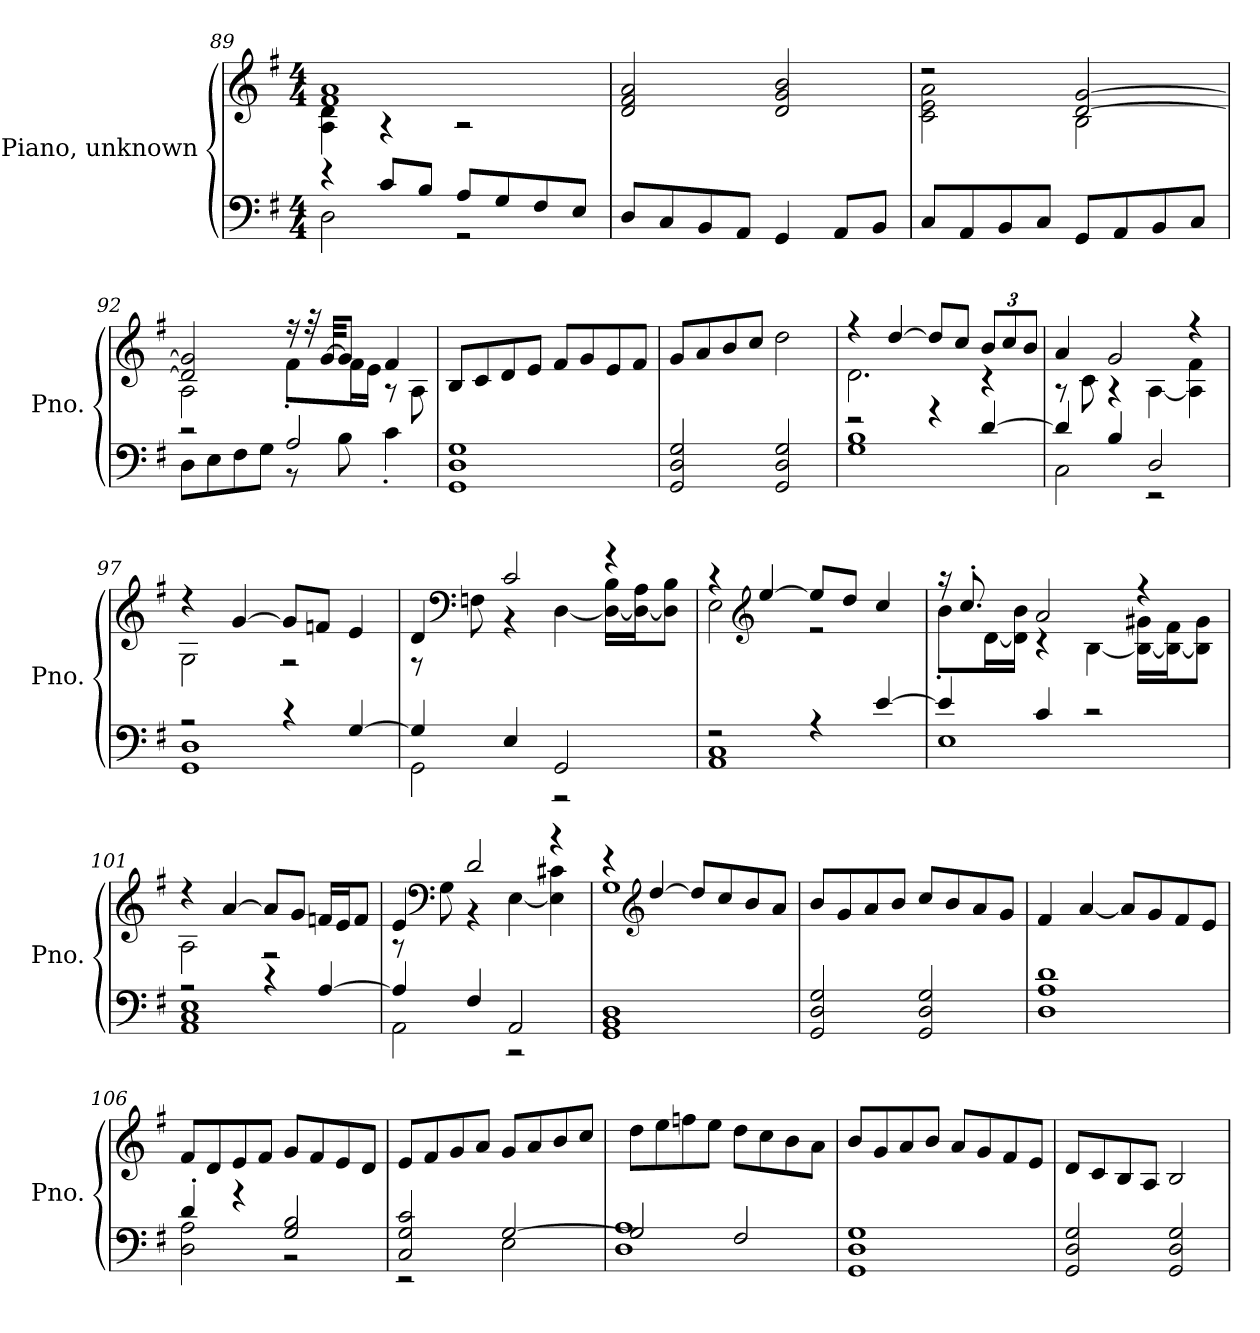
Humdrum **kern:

**kern	**kern
*part1	*part1
*staff2	*staff1
*I"Piano, unknown	*
*I'Pno.	*
*clefF4	*clefG2
*k[f#]	*k[f#]
*M4/4	*M4/4
=89	=89
*^	*^
4r	2D\	1f# 1a	4A\ 4d\
8c/L	.	.	4r
8B/J	.	.	.
8A/L	2r	.	2r
8G/	.	.	.
8F#/	.	.	.
8E/J	.	.	.
*v	*v	*	*
*	*v	*v
=90	=90
8D/L	2d/ 2f#/ 2a/
8C/	.
8BB/	.
8AA/J	.
4GG/	2d/ 2g/ 2b/
8AA/L	.
8BB/J	.
=91	=91
*	*^
8C/L	2r	2c\ 2e\ 2a\
8AA/	.	.
8BB/	.	.
8C/J	.	.
8GG/L	[2d/ [2g/	2B\
8AA/	.	.
8BB/	.	.
8C/J	.	.
=92	=92	=92
*^	*	*
2r	8D\L	2d/] 2g/]	2A\
.	8E\	.	.
.	8F#\	.	.
.	8G\J	.	.
2A/	8r	16r	8f#'\L
.	.	32r	.
.	.	[32g/KKL	.
.	8B\	8g/J]	16f#\L
.	.	.	16e\JJ
.	4c'\	4f#/	8r
.	.	.	8A\
*v	*v	*	*
*	*v	*v
!!LO:LB:g=z
=93	=93
1GG 1D 1G	8B/L
.	8c/
.	8d/
.	8e/J
.	8f#/L
.	8g/
.	8e/
.	8f#/J
=94	=94
2GG/ 2D/ 2G/	8g/L
.	8a/
.	8b/
.	8cc/J
2GG/ 2D/ 2G/	2dd\
=95	=95
*^	*^
2r	1G 1B	4r	2.d\
.	.	[4dd/	.
4r	.	8dd/L]	.
.	.	8cc/J	.
*	*	*Xbrackettup	*
[4d/	.	12b/L	4r
.	.	12cc/	.
.	.	12b/J	.
=96	=96	=96	=96
4d/]	2C\	4a/	8r
.	.	.	8c\
4B/	.	2g/	4r
2D/	2r	.	[4A\
.	.	4r	4A\] 4f#\
=97	=97	=97	=97
2r	1GG 1D	4r	2G\
.	.	[4g/	.
4r	.	8g/L]	2r
.	.	8fn/J	.
[4G/	.	4e/	.
!!LO:LB:g=z	!!
=98	=98	=98	=98
4G/]	2GG\	4d/	8r
*	*	*clefF4	*
.	.	.	8Fn\
4E/	.	2c/	4r
2GG/	2r	.	[4D\
.	.	4r	16D\_ 16B\LL
.	.	.	16D\_ 16A\J
.	.	.	8D\] 8B\J
=99	=99	=99	=99
2r	1AA 1C	4r	2E\
*	*	*clefG2	*
.	.	[4ee/	.
4r	.	8ee/L]	2r
.	.	8dd/J	.
[4e/	.	4cc/	.
=100	=100	=100	=100
4e/]	1E	16r	8b'\L
.	.	8.cc'/	.
.	.	.	[16d\L
.	.	.	16d\] 16b\JJ
4c/	.	2a/	4r
2r	.	.	[4B\
.	.	4r	16B\_ 16g#X\LL
.	.	.	16B\_ 16f#\J
.	.	.	8B\] 8g#\J
=101	=101	=101	=101
2r	1AA 1C 1E	4r	2A\
.	.	[4a/	.
4r	.	8a/L]	2r
.	.	8g/J	.
[4A/	.	16fn/LL	.
.	.	16e/J	.
.	.	8f/J	.
!!LO:LB:g=z	!!
=102	=102	=102	=102
4A/]	2AA\	4e/	8r
*	*	*clefF4	*
.	.	.	8G\
4F#/	.	2d/	4r
2AA/	2r	.	[4E\
.	.	4r	4E\] 4c#X\
*v	*v	*	*
=103	=103	=103
1GG 1BB 1D	4r	1G
*	*clefG2	*
.	[4dd/	.
.	8dd/L]	.
.	8cc/	.
.	8b/	.
.	8a/J	.
*	*v	*v
=104	=104
2GG/ 2D/ 2G/	8b/L
.	8g/
.	8a/
.	8b/J
2GG/ 2D/ 2G/	8cc/L
.	8b/
.	8a/
.	8g/J
=105	=105
1D 1A 1d	4f#/
.	[4a/
.	8a/L]
.	8g/
.	8f#/
.	8e/J
=106	=106
*^	*
4d'/	2D\ 2A\	8f#/L
.	.	8d/
4r	.	8e/
.	.	8f#/J
2G/ 2B/	2r	8g/L
.	.	8f#/
.	.	8e/
.	.	8d/J
!!LO:LB:g=z
=107	=107	=107
2C/ 2G/ 2c/	2r	8e/L
.	.	8f#/
.	.	8g/
.	.	8a/J
[2G/	2E\	8g/L
.	.	8a/
.	.	8b/
.	.	8cc/J
=108	=108	=108
2G/]	1D 1A	8dd\L
.	.	8ee\
.	.	8ffn\
.	.	8ee\J
2F#/	.	8dd\L
.	.	8cc\
.	.	8b\
.	.	8a\J
*v	*v	*
=109	=109
1GG 1D 1G	8b/L
.	8g/
.	8a/
.	8b/J
.	8a/L
.	8g/
.	8f#/
.	8e/J
=110	=110
2GG/ 2D/ 2G/	8d/L
.	8c/
.	8B/
.	8A/J
2GG/ 2D/ 2G/	2B/
=	=
*-	*-
